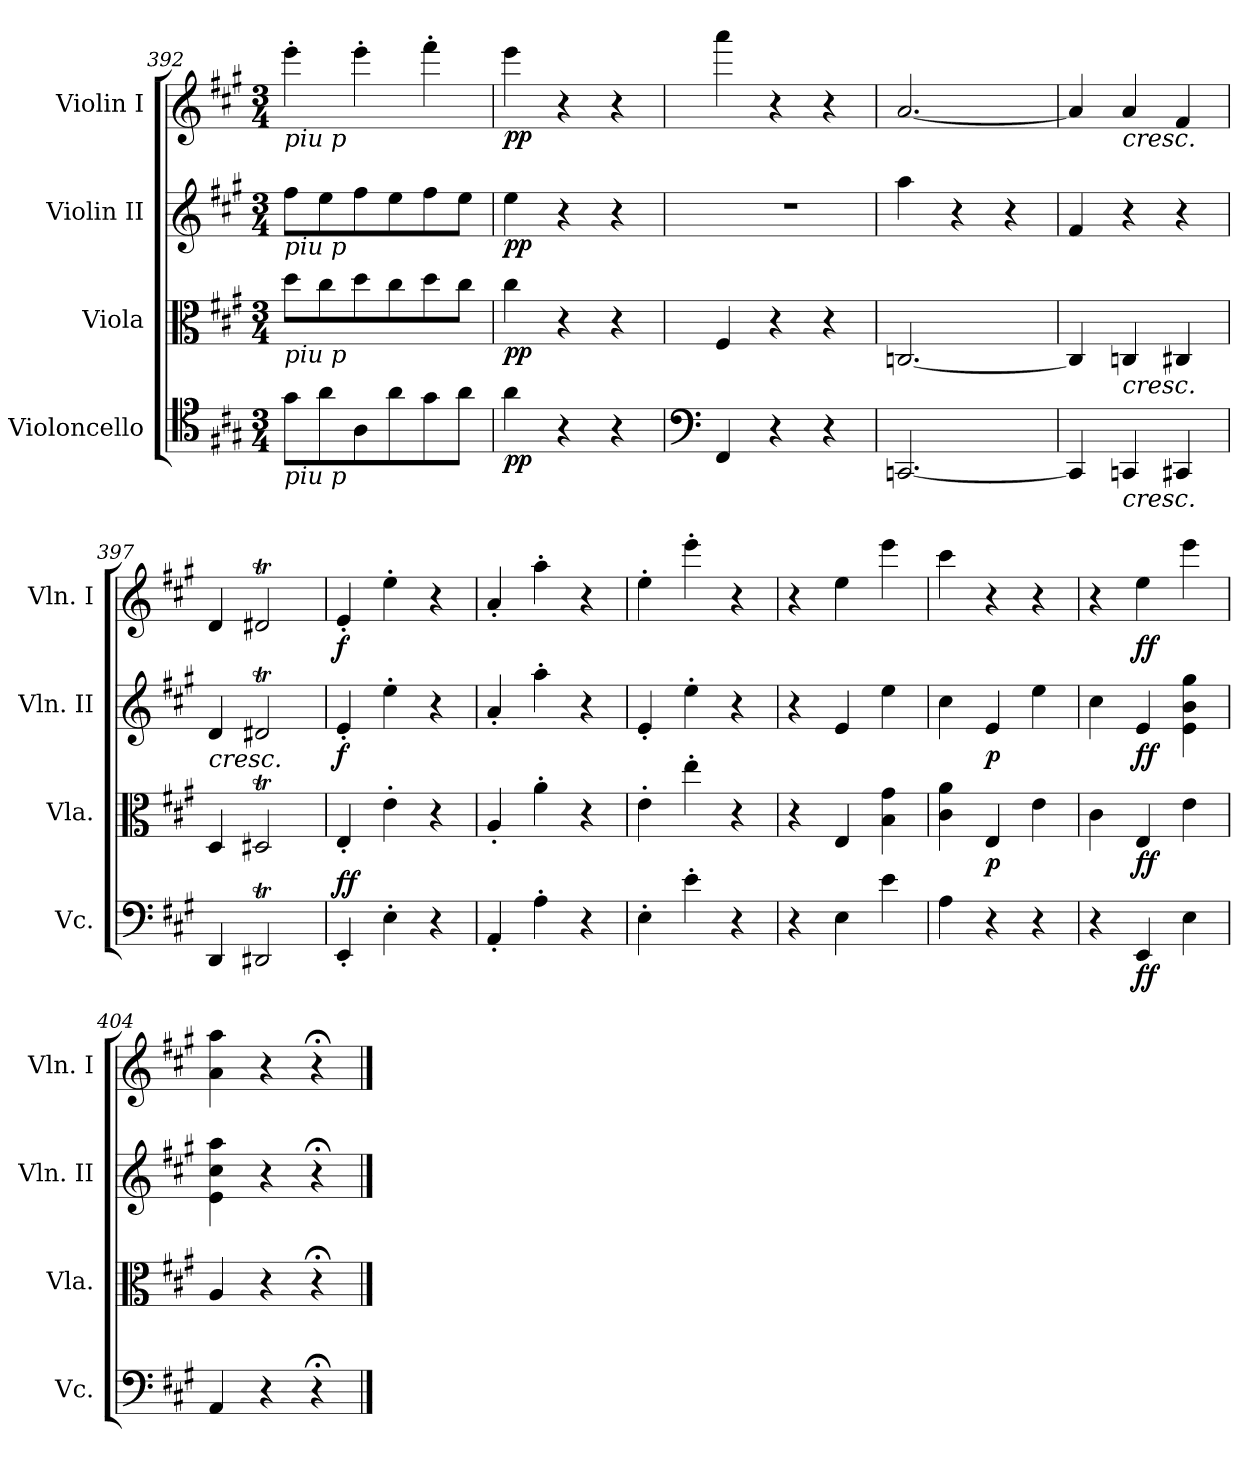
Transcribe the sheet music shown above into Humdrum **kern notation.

**kern	**dynam	**kern	**dynam	**kern	**dynam	**kern	**dynam
*part4	*part4	*part3	*part3	*part2	*part2	*part1	*part1
*staff4	*staff4	*staff3	*staff3	*staff2	*staff2	*staff1	*staff1
*I"Violoncello	*	*I"Viola	*	*I"Violin II	*	*I"Violin I	*
*I'Vc.	*	*I'Vla.	*	*I'Vln. II	*	*I'Vln. I	*
*clefC4	*	*clefC3	*	*clefG2	*	*clefG2	*
*k[f#c#g#]	*	*k[f#c#g#]	*	*k[f#c#g#]	*	*k[f#c#g#]	*
*M3/4	*	*M3/4	*	*M3/4	*	*M3/4	*
=392	=392	=392	=392	=392	=392	=392	=392
!	!	!	!	!	!	!LO:TX:b:i:t=piu p	!
!	!	!	!	!LO:TX:b:i:t=piu p	!	!	!
!	!	!LO:TX:b:i:t=piu p	!	!	!	!	!
!LO:TX:b:i:t=piu p	!	!	!	!	!	!	!
8g#\L	.	8dd\L	.	8ff#\L	.	4eee'\	.
8a\	.	8cc#\	.	8ee\	.	.	.
8A\	.	8dd\	.	8ff#\	.	4eee'\	.
8a\	.	8cc#\	.	8ee\	.	.	.
8g#\	.	8dd\	.	8ff#\	.	4fff#'\	.
8a\J	.	8cc#\J	.	8ee\J	.	.	.
=393	=393	=393	=393	=393	=393	=393	=393
!	!LO:DY:b	!	!LO:DY:b	!	!LO:DY:b	!	!LO:DY:b
4a\	pp	4cc#\	pp	4ee\	pp	4eee\	pp
4r	.	4r	.	4r	.	4r	.
4r	.	4r	.	4r	.	4r	.
=394	=394	=394	=394	=394	=394	=394	=394
*clefF4	*	*	*	*	*	*	*
4FF#/	.	4F#/	.	2.r	.	4aaa\	.
4r	.	4r	.	.	.	4r	.
4r	.	4r	.	.	.	4r	.
!!LO:LB:g=z
=395	=395	=395	=395	=395	=395	=395	=395
[2.CCn/	.	[2.Cn/	.	4aa\	.	[2.a/	.
.	.	.	.	4r	.	.	.
.	.	.	.	4r	.	.	.
=396	=396	=396	=396	=396	=396	=396	=396
4CC/]	.	4C/]	.	4f#/	.	4a/]	.
!	!	!	!	!	!	!LO:TX:b:i:t=cresc.	!
!	!	!LO:TX:b:i:t=cresc.	!	!	!	!	!
!LO:TX:b:i:t=cresc.	!	!	!	!	!	!	!
4CCn/	.	4Cn/	.	4r	.	4a/	.
4CC#X/	.	4C#X/	.	4r	.	4f#/	.
=397	=397	=397	=397	=397	=397	=397	=397
!	!	!	!	!LO:TX:b:i:t=cresc.	!	!	!
4DD/	.	4D/	.	4d/	.	4d/	.
2DD#Xt/	.	2D#Xt/	.	2d#Xt/	.	2d#Xt/	.
=398	=398	=398	=398	=398	=398	=398	=398
!	!LO:DY:b	!	!	!	!	!	!
!	!LO:DY:n=1:a	!	!	!	!LO:DY:b	!	!LO:DY:b
4EE'/	f f	4E'/	.	4e'/	f	4e'/	f
4E'\	.	4e'\	.	4ee'\	.	4ee'\	.
4r	.	4r	.	4r	.	4r	.
=399	=399	=399	=399	=399	=399	=399	=399
4AA'/	.	4A'/	.	4a'/	.	4a'/	.
4A'\	.	4a'\	.	4aa'\	.	4aa'\	.
4r	.	4r	.	4r	.	4r	.
!!LO:PB:g=z
=400	=400	=400	=400	=400	=400	=400	=400
4E'\	.	4e'\	.	4e'/	.	4ee'\	.
4e'\	.	4ee'\	.	4ee'\	.	4eee'\	.
4r	.	4r	.	4r	.	4r	.
=401	=401	=401	=401	=401	=401	=401	=401
4r	.	4r	.	4r	.	4r	.
4E\	.	4E/	.	4e/	.	4ee\	.
4e\	.	4B\ 4g#\	.	4ee\	.	4eee\	.
=402	=402	=402	=402	=402	=402	=402	=402
4A\	.	4c#\ 4a\	.	4cc#\	.	4ccc#\	.
!	!	!	!LO:DY:b	!	!LO:DY:b	!	!
4r	.	4E/	p	4e/	p	4r	.
4r	.	4e\	.	4ee\	.	4r	.
=403	=403	=403	=403	=403	=403	=403	=403
4r	.	4c#\	.	4cc#\	.	4r	.
!	!LO:DY:b	!	!LO:DY:b	!	!LO:DY:b	!	!LO:DY:b
4EE/	ff	4E/	ff	4e/	ff	4ee\	ff
4E\	.	4e\	.	4e\ 4b\ 4gg#\	.	4eee\	.
=404	=404	=404	=404	=404	=404	=404	=404
4AA/	.	4A/	.	4e\ 4cc#\ 4aa\	.	4a\ 4aa\	.
4r	.	4r	.	4r	.	4r	.
4r;<	.	4r;<	.	4r;<	.	4r;<	.
==	==	==	==	==	==	==	==
*-	*-	*-	*-	*-	*-	*-	*-
